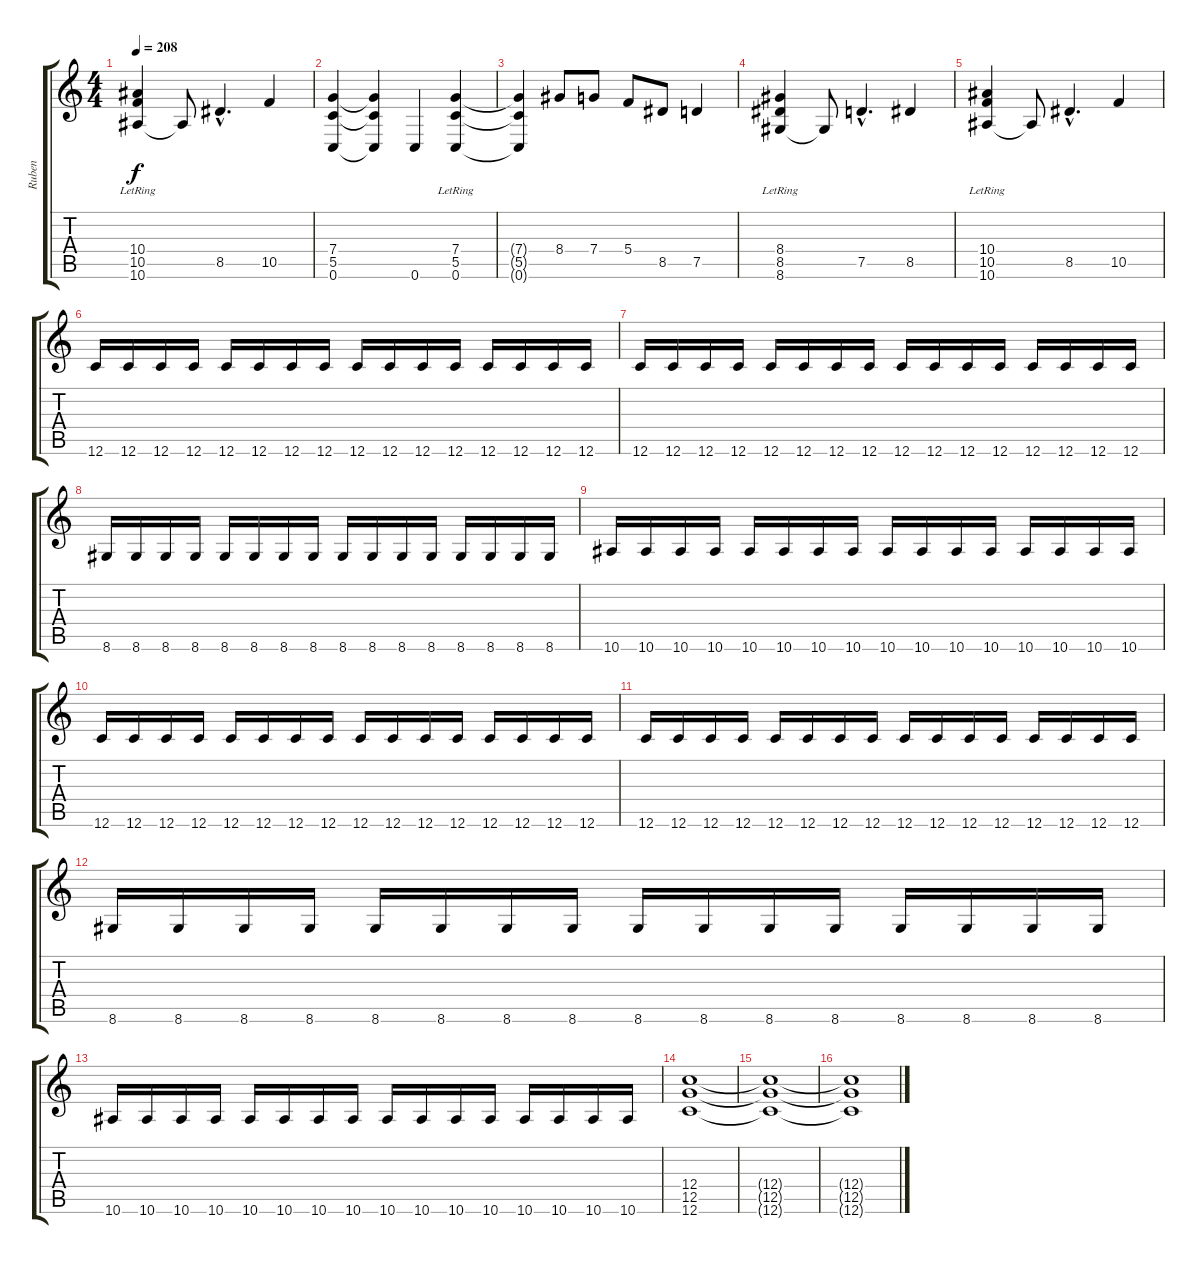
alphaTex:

\track ("Ruben" "Ruben") {instrument distortionguitar}
\staff {score tabs}
\tuning (D4 A3 F3 C3 G2 C2) {hide}
\ts (4 4)
\tempo 208
\clef g2
\ks c
(10.4{lr} 10.5 10.6).4{dy f} 10.6{t}.8 8.5{hac}.4{d} 10.5.4 |
(7.4 5.5 0.6).4 (7.4{t} 5.5{t} 0.6{t}).4 0.6.4 (7.4{lr} 5.5{lr} 0.6{lr}).4 |
(7.4{t} 5.5{t} 0.6{t}).4 8.4.8 7.4.8 5.4.8 8.5.8 7.5.4 |
(8.4{lr} 8.5{lr} 8.6{lr}).4 8.6{t}.8 7.5{hac}.4{d} 8.5.4 |
(10.4{lr} 10.5 10.6).4 10.6{t}.8 8.5{hac}.4{d} 10.5.4 |
12.6.16 12.6.16 12.6.16 12.6.16 12.6.16 12.6.16 12.6.16 12.6.16 12.6.16 12.6.16 12.6.16 12.6.16 12.6.16 12.6.16 12.6.16 12.6.16 |
12.6.16 12.6.16 12.6.16 12.6.16 12.6.16 12.6.16 12.6.16 12.6.16 12.6.16 12.6.16 12.6.16 12.6.16 12.6.16 12.6.16 12.6.16 12.6.16 |
8.6.16 8.6.16 8.6.16 8.6.16 8.6.16 8.6.16 8.6.16 8.6.16 8.6.16 8.6.16 8.6.16 8.6.16 8.6.16 8.6.16 8.6.16 8.6.16 |
10.6.16 10.6.16 10.6.16 10.6.16 10.6.16 10.6.16 10.6.16 10.6.16 10.6.16 10.6.16 10.6.16 10.6.16 10.6.16 10.6.16 10.6.16 10.6.16 |
12.6.16 12.6.16 12.6.16 12.6.16 12.6.16 12.6.16 12.6.16 12.6.16 12.6.16 12.6.16 12.6.16 12.6.16 12.6.16 12.6.16 12.6.16 12.6.16 |
12.6.16 12.6.16 12.6.16 12.6.16 12.6.16 12.6.16 12.6.16 12.6.16 12.6.16 12.6.16 12.6.16 12.6.16 12.6.16 12.6.16 12.6.16 12.6.16 |
8.6.16 8.6.16 8.6.16 8.6.16 8.6.16 8.6.16 8.6.16 8.6.16 8.6.16 8.6.16 8.6.16 8.6.16 8.6.16 8.6.16 8.6.16 8.6.16 |
10.6.16 10.6.16 10.6.16 10.6.16 10.6.16 10.6.16 10.6.16 10.6.16 10.6.16 10.6.16 10.6.16 10.6.16 10.6.16 10.6.16 10.6.16 10.6.16 |
(12.4 12.5 12.6).1 |
(12.4{t} 12.5{t} 12.6{t}).1 |
(12.4{t} 12.5{t} 12.6{t}).1
